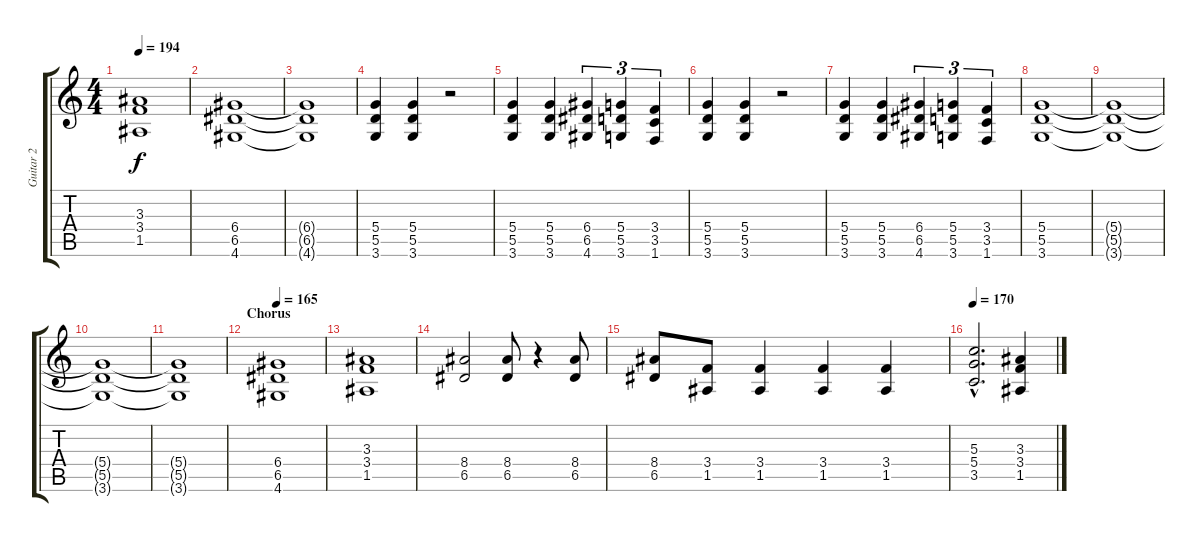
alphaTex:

\track ("Guitar 2" "Guitar 2") {instrument overdrivenguitar}
\staff {score tabs}
\tuning (E4 B3 G3 D3 A2 E2) {hide}
\ts (4 4)
\tempo 194
\clef g2
\ks c
(3.3 3.4 1.5).1{dy f} |
(6.4 6.5 4.6).1 |
(6.4{t} 6.5{t} 4.6{t}).1 |
(5.4 5.5 3.6).4 (5.4 5.5 3.6).4 r.2 |
(5.4 5.5 3.6).4 (5.4 5.5 3.6).4 (6.4 6.5 4.6).4{tu (3 2)} (5.4 5.5 3.6).4{tu (3 2)} (3.4 3.5 1.6).4{tu (3 2)} |
(5.4 5.5 3.6).4 (5.4 5.5 3.6).4 r.2 |
(5.4 5.5 3.6).4 (5.4 5.5 3.6).4 (6.4 6.5 4.6).4{tu (3 2)} (5.4 5.5 3.6).4{tu (3 2)} (3.4 3.5 1.6).4{tu (3 2)} |
(5.4 5.5 3.6).1 |
(5.4{t} 5.5{t} 3.6{t}).1 |
(5.4{t} 5.5{t} 3.6{t}).1 |
(5.4{t} 5.5{t} 3.6{t}).1 |
\section ("" "Chorus")
\tempo 165
(6.4 6.5 4.6).1 |
(3.3 3.4 1.5).1 |
(8.4 6.5).2 (8.4 6.5).8 r.4 (8.4 6.5).8 |
(8.4 6.5).8 (3.4 1.5).8 (3.4 1.5).4 (3.4 1.5).4 (3.4 1.5).4 |
\tempo 170
(5.3{hac} 5.4{hac} 3.5{hac}).2{d} (3.3 3.4 1.5).4
